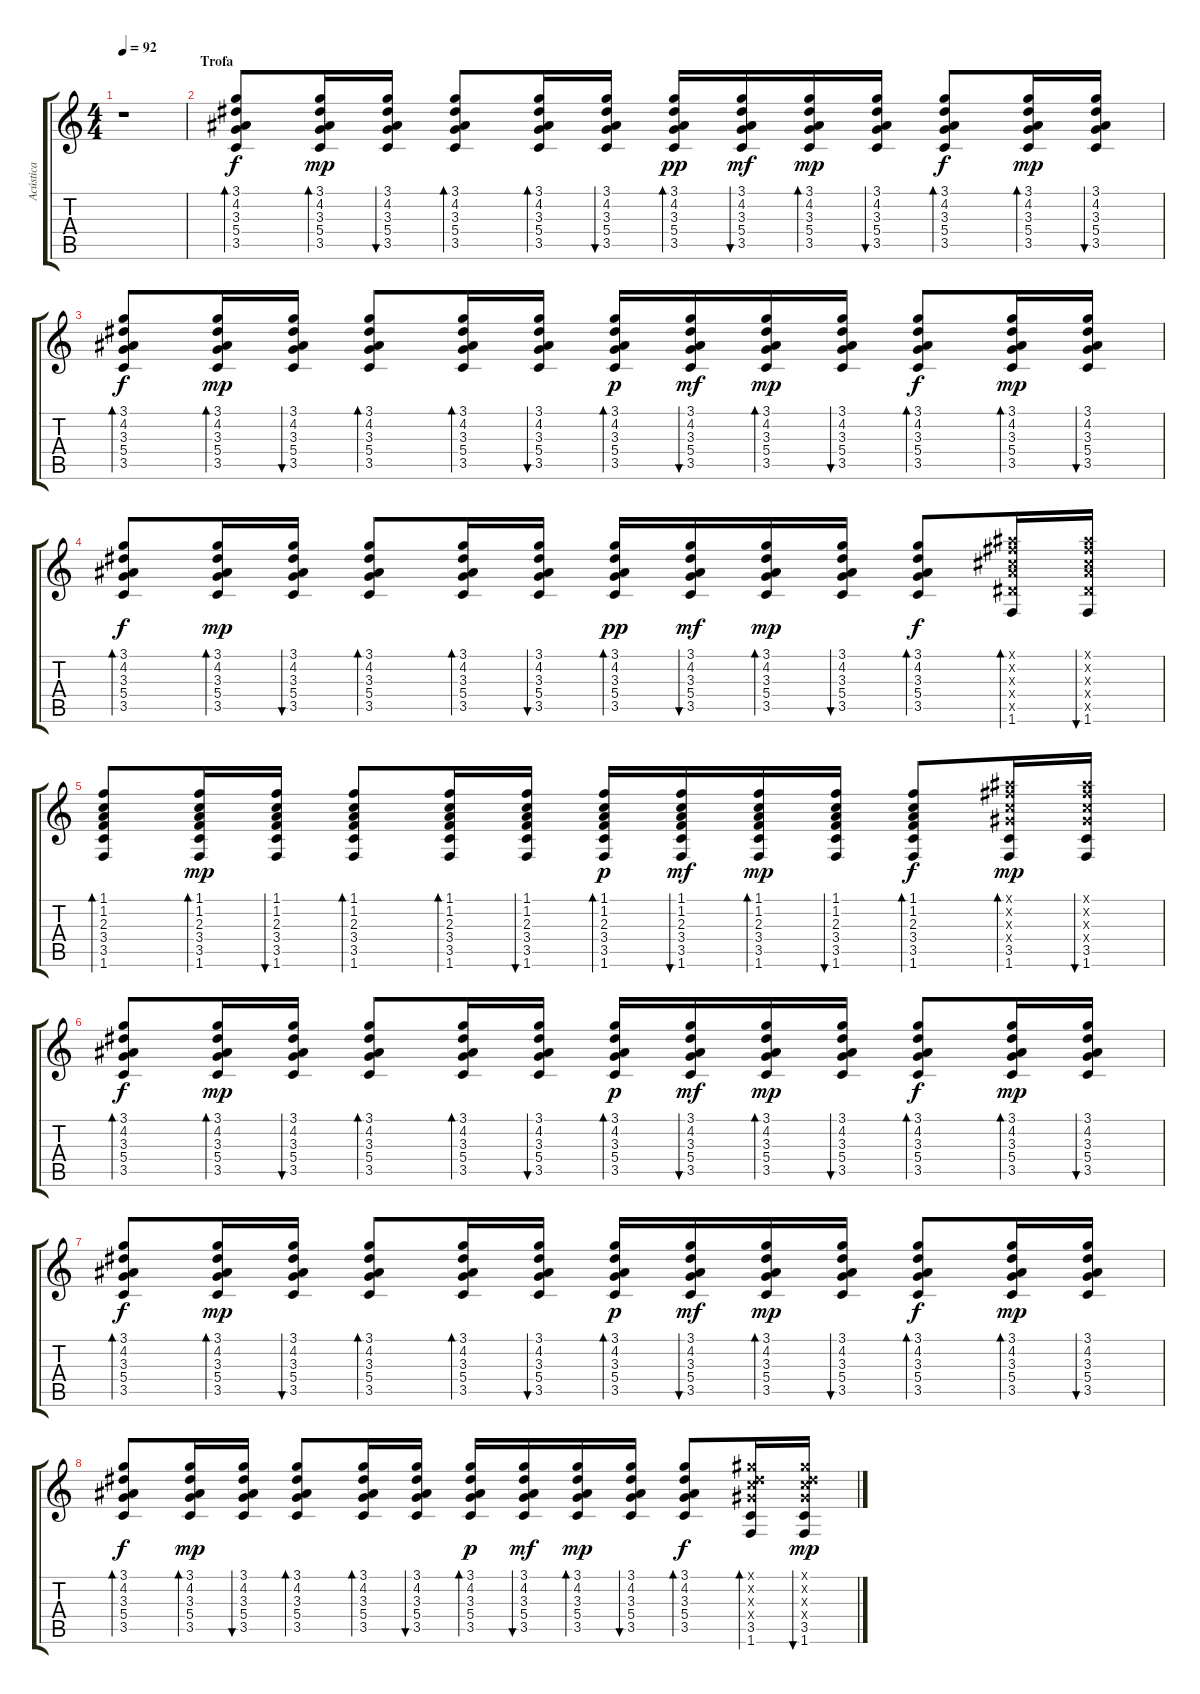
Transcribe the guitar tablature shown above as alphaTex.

\track ("Acústica" "Acústica") {instrument acousticguitarsteel}
\staff {score tabs}
\tuning (E4 B3 G3 D3 A2 E2) {hide}
\ts (4 4)
\tempo 92
\clef g2
\ks c
r.1{dy f instrument acousticguitarsteel} |
\section ("" "Trofa")
(3.1 4.2 3.3 5.4 3.5).8{bd 60} (3.1 4.2 3.3 5.4 3.5).16{bd 60 dy mp} (3.1 4.2 3.3 5.4 3.5).16{bu 60} (3.1 4.2 3.3 5.4 3.5).8{bd 60} (3.1 4.2 3.3 5.4 3.5).16{bd 60} (3.1 4.2 3.3 5.4 3.5).16{bu 60} (3.1 4.2 3.3 5.4 3.5).16{bd 60 dy pp} (3.1 4.2 3.3 5.4 3.5).16{bu 60 dy mf} (3.1 4.2 3.3 5.4 3.5).16{bd 60 dy mp} (3.1 4.2 3.3 5.4 3.5).16{bu 60} (3.1 4.2 3.3 5.4 3.5).8{bd 60 dy f} (3.1 4.2 3.3 5.4 3.5).16{bd 60 dy mp} (3.1 4.2 3.3 5.4 3.5).16{bu 60} |
(3.1 4.2 3.3 5.4 3.5).8{bd 60 dy f} (3.1 4.2 3.3 5.4 3.5).16{bd 60 dy mp} (3.1 4.2 3.3 5.4 3.5).16{bu 60} (3.1 4.2 3.3 5.4 3.5).8{bd 60} (3.1 4.2 3.3 5.4 3.5).16{bd 60} (3.1 4.2 3.3 5.4 3.5).16{bu 60} (3.1 4.2 3.3 5.4 3.5).16{bd 60 dy p} (3.1 4.2 3.3 5.4 3.5).16{bu 60 dy mf} (3.1 4.2 3.3 5.4 3.5).16{bd 60 dy mp} (3.1 4.2 3.3 5.4 3.5).16{bu 60} (3.1 4.2 3.3 5.4 3.5).8{bd 60 dy f} (3.1 4.2 3.3 5.4 3.5).16{bd 60 dy mp} (3.1 4.2 3.3 5.4 3.5).16{bu 60} |
(3.1 4.2 3.3 5.4 3.5).8{bd 60 dy f} (3.1 4.2 3.3 5.4 3.5).16{bd 60 dy mp} (3.1 4.2 3.3 5.4 3.5).16{bu 60} (3.1 4.2 3.3 5.4 3.5).8{bd 60} (3.1 4.2 3.3 5.4 3.5).16{bd 60} (3.1 4.2 3.3 5.4 3.5).16{bu 60} (3.1 4.2 3.3 5.4 3.5).16{bd 60 dy pp} (3.1 4.2 3.3 5.4 3.5).16{bu 60 dy mf} (3.1 4.2 3.3 5.4 3.5).16{bd 60 dy mp} (3.1 4.2 3.3 5.4 3.5).16{bu 60} (3.1 4.2 3.3 5.4 3.5).8{bd 60 dy f} (6.1{x} 7.2{x} 6.3{x} 8.4{x} 6.5{x} 1.6).16{bd 60} (6.1{x} 7.2{x} 6.3{x} 8.4{x} 6.5{x} 1.6).16{bu 60} |
(1.1 1.2 2.3 3.4 3.5 1.6).8{bd 60} (1.1 1.2 2.3 3.4 3.5 1.6).16{bd 60 dy mp} (1.1 1.2 2.3 3.4 3.5 1.6).16{bu 60} (1.1 1.2 2.3 3.4 3.5 1.6).8{bd 60} (1.1 1.2 2.3 3.4 3.5 1.6).16{bd 60} (1.1 1.2 2.3 3.4 3.5 1.6).16{bu 60} (1.1 1.2 2.3 3.4 3.5 1.6).16{bd 60 dy p} (1.1 1.2 2.3 3.4 3.5 1.6).16{bu 60 dy mf} (1.1 1.2 2.3 3.4 3.5 1.6).16{bd 60 dy mp} (1.1 1.2 2.3 3.4 3.5 1.6).16{bu 60} (1.1 1.2 2.3 3.4 3.5 1.6).8{bd 60 dy f} (6.1{x} 7.2{x} 5.3{x} 6.4{x} 3.5 1.6).16{bd 60 dy mp} (6.1{x} 7.2{x} 5.3{x} 6.4{x} 3.5 1.6).16{bu 60} |
(3.1 4.2 3.3 5.4 3.5).8{bd 60 dy f} (3.1 4.2 3.3 5.4 3.5).16{bd 60 dy mp} (3.1 4.2 3.3 5.4 3.5).16{bu 60} (3.1 4.2 3.3 5.4 3.5).8{bd 60} (3.1 4.2 3.3 5.4 3.5).16{bd 60} (3.1 4.2 3.3 5.4 3.5).16{bu 60} (3.1 4.2 3.3 5.4 3.5).16{bd 60 dy p} (3.1 4.2 3.3 5.4 3.5).16{bu 60 dy mf} (3.1 4.2 3.3 5.4 3.5).16{bd 60 dy mp} (3.1 4.2 3.3 5.4 3.5).16{bu 60} (3.1 4.2 3.3 5.4 3.5).8{bd 60 dy f} (3.1 4.2 3.3 5.4 3.5).16{bd 60 dy mp} (3.1 4.2 3.3 5.4 3.5).16{bu 60} |
(3.1 4.2 3.3 5.4 3.5).8{bd 60 dy f} (3.1 4.2 3.3 5.4 3.5).16{bd 60 dy mp} (3.1 4.2 3.3 5.4 3.5).16{bu 60} (3.1 4.2 3.3 5.4 3.5).8{bd 60} (3.1 4.2 3.3 5.4 3.5).16{bd 60} (3.1 4.2 3.3 5.4 3.5).16{bu 60} (3.1 4.2 3.3 5.4 3.5).16{bd 60 dy p} (3.1 4.2 3.3 5.4 3.5).16{bu 60 dy mf} (3.1 4.2 3.3 5.4 3.5).16{bd 60 dy mp} (3.1 4.2 3.3 5.4 3.5).16{bu 60} (3.1 4.2 3.3 5.4 3.5).8{bd 60 dy f} (3.1 4.2 3.3 5.4 3.5).16{bd 60 dy mp} (3.1 4.2 3.3 5.4 3.5).16{bu 60} |
(3.1 4.2 3.3 5.4 3.5).8{bd 60 dy f} (3.1 4.2 3.3 5.4 3.5).16{bd 60 dy mp} (3.1 4.2 3.3 5.4 3.5).16{bu 60} (3.1 4.2 3.3 5.4 3.5).8{bd 60} (3.1 4.2 3.3 5.4 3.5).16{bd 60} (3.1 4.2 3.3 5.4 3.5).16{bu 60} (3.1 4.2 3.3 5.4 3.5).16{bd 60 dy p} (3.1 4.2 3.3 5.4 3.5).16{bu 60 dy mf} (3.1 4.2 3.3 5.4 3.5).16{bd 60 dy mp} (3.1 4.2 3.3 5.4 3.5).16{bu 60} (3.1 4.2 3.3 5.4 3.5).8{bd 60 dy f} (4.1{x} 4.2{x} 5.3{x} 6.4{x} 3.5 1.6).16{bd 60} (4.1{x} 4.2{x} 5.3{x} 6.4{x} 3.5 1.6).16{bu 60 dy mp}
